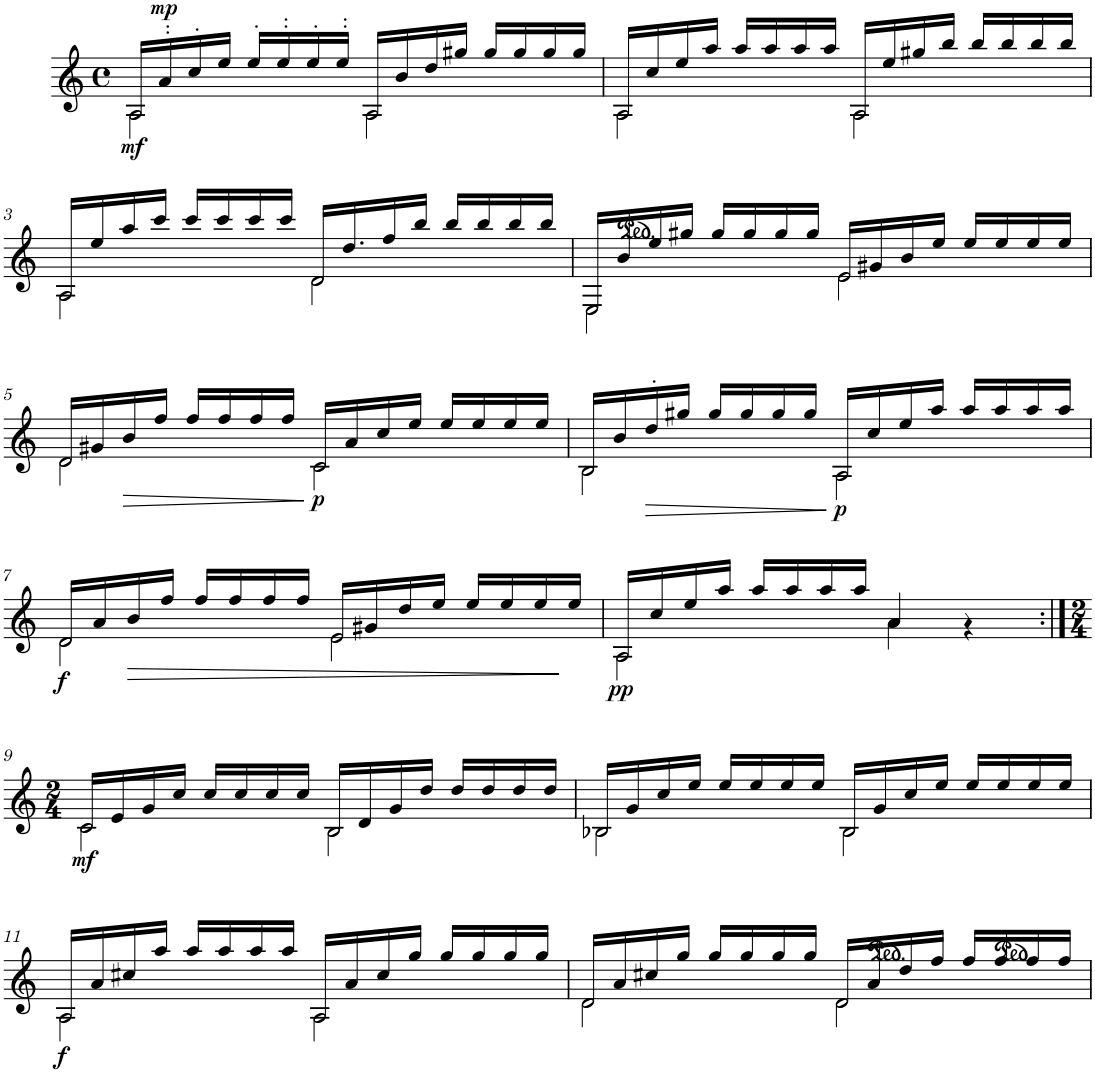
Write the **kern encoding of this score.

**kern	**dynam
*part1	*part1
*staff1	*staff1
*I"Voice	*
*I'V	*
*clefG2	*
*k[]	*
*M4/4	*
*met(c)	*
=1	=1
!LO:N:head=open	!LO:DY:b
*^	*
16A/LL	2A\	mf
!	!	!LO:DY:a
16a''/	.	mp
16cc'/	.	.
16ee/JJ	.	.
16ee'/LL	.	.
16ee''/	.	.
16ee'/	.	.
16ee''/JJ	.	.
!LO:N:head=open	!	!
16A/LL	2A\	.
16b/	.	.
16dd/	.	.
16gg#X/JJ	.	.
16gg#/LL	.	.
16gg#/	.	.
16gg#/	.	.
16gg#/JJ	.	.
=2	=2	=2
!LO:N:head=open	!	!
16A/LL	2A\	.
16cc/	.	.
16ee/	.	.
16aa/JJ	.	.
16aa/LL	.	.
16aa/	.	.
16aa/	.	.
16aa/JJ	.	.
!LO:N:head=open	!	!
16A/LL	2A\	.
16ee/	.	.
16gg#X/	.	.
16bb/JJ	.	.
16bb/LL	.	.
16bb/	.	.
16bb/	.	.
16bb/JJ	.	.
!!LO:LB:g=z	!!
=3	=3	=3
!LO:N:head=open	!	!
16A/LL	2A\	.
16ee/	.	.
16aa/	.	.
16ccc/JJ	.	.
16ccc/LL	.	.
16ccc/	.	.
16ccc/	.	.
16ccc/JJ	.	.
!LO:N:head=open	!	!
16d/LL	2d\	.
16.dd/	.	.
16ff/	.	.
16bb/JJ	.	.
16bb/LL	.	.
16bb/	.	.
16bb/	.	.
[32bb/JJ	.	.
=4	=4	=4
!LO:N:head=open	!	!
16E/LL	2E\	.
32bb/JJ]	.	.
16b/	.	.
16ee/	.	.
16gg#X/JJ	.	.
16gg#/LL	.	.
16gg#/	.	.
16gg#/	.	.
16gg#/JJ	.	.
.	2e\	.
!LO:N:head=open	!	!
16e/LL	.	.
16g#X/	.	.
16b/	.	.
16ee/JJ	.	.
16ee/LL	.	.
16ee/	.	.
16ee/	.	.
16ee/JJ	.	.
.	32ryy	.
!!LO:LB:g=z	!!
=5	=5	=5
!LO:N:head=open	!	!
16d/LL	2d\	.
16g#X/	.	.
!	!	!LO:HP:b
16b/	.	>
16ff/JJ	.	.
16ff/LL	.	.
16ff/	.	.
16ff/	.	.
16ff/JJ	.	.
!LO:N:head=open	!	!LO:DY:n=1:b
16c/LL	2c\	] p
16a/	.	.
16cc/	.	.
16ee/JJ	.	.
16ee/LL	.	.
16ee/	.	.
16ee/	.	.
16ee/JJ	.	.
=6	=6	=6
!LO:N:head=open	!	!
16B/LL	2B\	.
16b/	.	.
!	!	!LO:HP:b
16dd'/	.	>
16gg#X/JJ	.	.
16gg#/LL	.	.
16gg#/	.	.
16gg#/	.	.
16gg#/JJ	.	.
!LO:N:head=open	!	!LO:DY:n=1:b
16A/LL	2A\	] p
16cc/	.	.
16ee/	.	.
16aa/JJ	.	.
16aa/LL	.	.
16aa/	.	.
16aa/	.	.
16aa/JJ	.	.
!!LO:LB:g=z	!!
=7	=7	=7
!LO:N:head=open	!	!LO:DY:b
16d/LL	2d\	f
16a/	.	.
!	!	!LO:HP:b
16b/	.	>
16ff/JJ	.	.
16ff/LL	.	.
16ff/	.	.
16ff/	.	.
16ff/JJ	.	.
!LO:N:head=open	!	!
16e/LL	2e\	.
16g#X/	.	.
16dd/	.	.
16ee/JJ	.	.
16ee/LL	.	.
16ee/	.	.
16ee/	.	.
16ee/JJ	.	]
=8	=8	=8
!LO:N:head=open	!	!LO:DY:b
16A/LL	2A\	pp
16cc/	.	.
16ee/	.	.
16aa/JJ	.	.
16aa/LL	.	.
16aa/	.	.
16aa/	.	.
16aa/JJ	.	.
4a/	4a\	.
4ryy	4r	.
!!LO:LB:g=z	!!
=9:|!	=9:|!	=9:|!
*M2/4	*	*
!LO:N:head=open	!	!LO:DY:b
16c/LL	2c\	mf
16e/	.	.
16g/	.	.
16cc/JJ	.	.
16cc/LL	.	.
16cc/	.	.
16cc/	.	.
16cc/JJ	.	.
!LO:N:head=open	!	!
16B/LL	2B\	.
16d/	.	.
16g/	.	.
16dd/JJ	.	.
16dd/LL	.	.
16dd/	.	.
16dd/	.	.
16dd/JJ	.	.
=10	=10	=10
!LO:N:head=open	!	!
16B-X/LL	2B-\	.
16g/	.	.
16cc/	.	.
16ee/JJ	.	.
16ee/LL	.	.
16ee/	.	.
16ee/	.	.
16ee/JJ	.	.
!LO:N:head=open	!	!
16B-/LL	2B-\	.
16g/	.	.
16cc/	.	.
16ee/JJ	.	.
16ee/LL	.	.
16ee/	.	.
16ee/	.	.
16ee/JJ	.	.
!!LO:LB:g=z	!!
=11	=11	=11
!LO:N:head=open	!	!LO:DY:b
16A/LL	2A\	f
16a/	.	.
16cc#X/	.	.
16aa/JJ	.	.
16aa/LL	.	.
16aa/	.	.
16aa/	.	.
16aa/JJ	.	.
!LO:N:head=open	!	!
16A/LL	2A\	.
16a/	.	.
16cc#/	.	.
16gg/JJ	.	.
16gg/LL	.	.
16gg/	.	.
16gg/	.	.
16gg/JJ	.	.
=12	=12	=12
!LO:N:head=open	!	!
16d/LL	2d\	.
16a/	.	.
16cc#X/	.	.
16gg/JJ	.	.
16gg/LL	.	.
16gg/	.	.
16gg/	.	.
16gg/JJ	.	.
!LO:N:head=open	!	!
16d/LL	2d\	.
16a/	.	.
16dd/	.	.
16ff/JJ	.	.
16ff/LL	.	.
16ff/	.	.
16ff/	.	.
16ff/JJ	.	.
*v	*v	*
=	=
*-	*-
